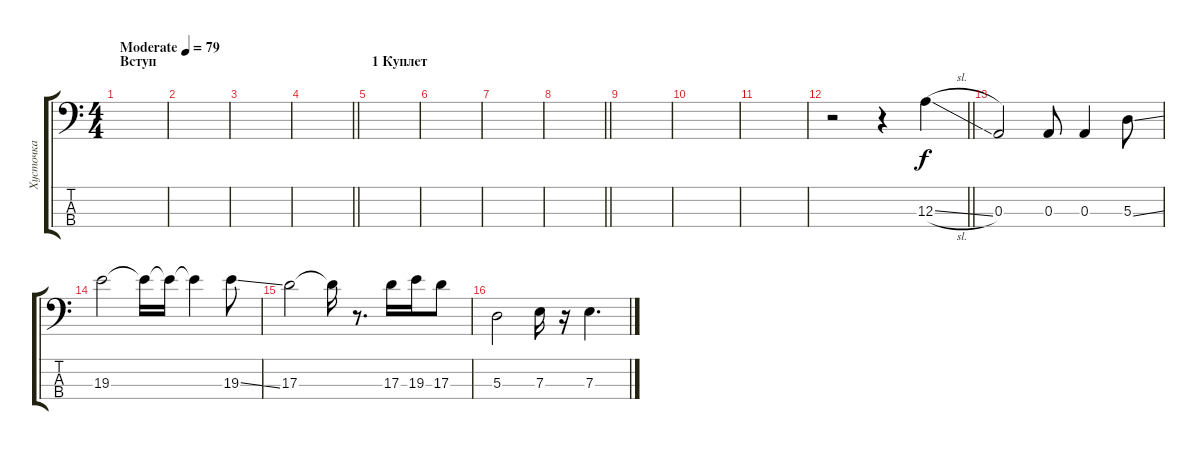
\track ("Хусточка" "Хусточка") {instrument electricbassfinger}
\staff {score tabs}
\tuning (G2 D2 A1 E1) {hide}
\ts (4 4)
\section ("" "Вступ")
\tempo (79 "Moderate")
\clef f4
\ks c
|
|
|
\barLineRight lightlight
|
\section ("" "1 Куплет")
|
|
|
\barLineRight lightlight
|
|
|
|
\barLineRight lightlight
r.2 r.4 12.3{sl}.4 |
0.3.2 0.3.8 0.3.4 5.3{ss}.8 |
19.3.2 19.3{t}.16 19.3{t}.16 19.3{t}.4 19.3{ss}.8 |
17.3.2 17.3{t}.16 r.8{d} 17.3.16 19.3.16 17.3.8 |
5.3.2 7.3.16 r.16 7.3.4{d}
